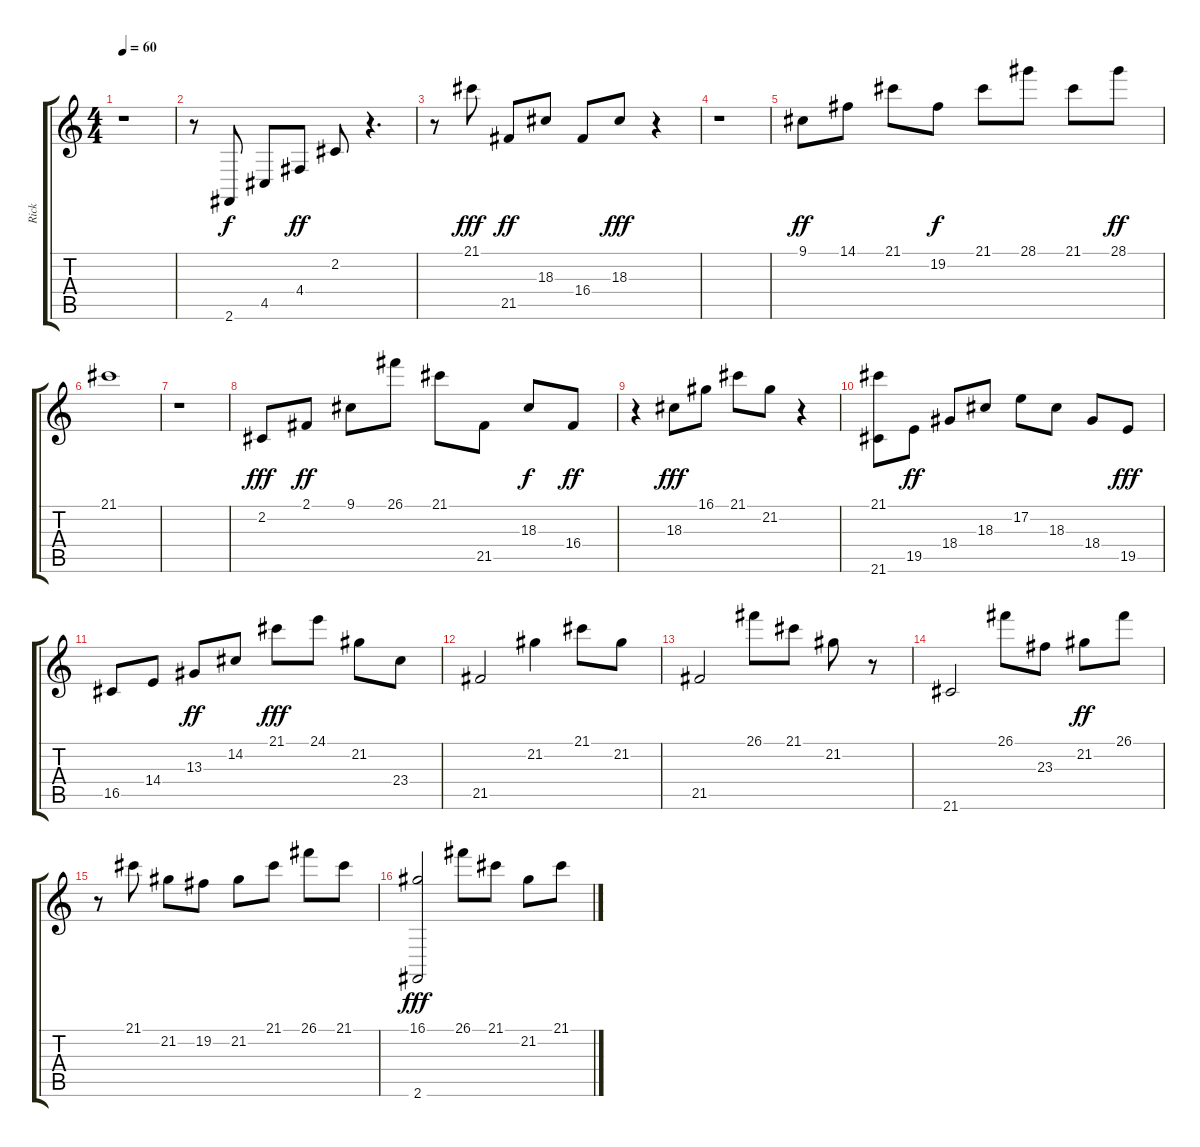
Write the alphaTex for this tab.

\track ("Rick" "Rick") {instrument acousticgrandpiano}
\staff {score tabs}
\tuning (E4 B3 G3 D3 A2 E2) {hide}
\ts (4 4)
\tempo 60
\clef g2
\ks c
r.1{dy f} |
r.8 2.6.8 4.5.8 4.4.8{dy ff} 2.2.8 r.4{d} |
r.8 21.1.8{dy fff} 21.5.8{dy ff} 18.3.8 16.4.8 18.3.8{dy fff} r.4 |
r.1 |
9.1.8{dy ff} 14.1.8 21.1.8 19.2.8{dy f} 21.1.8 28.1.8 21.1.8 28.1.8{dy ff} |
21.1.1 |
r.1 |
2.2.8{dy fff} 2.1.8{dy ff} 9.1.8 26.1.8 21.1.8 21.5.8 18.3.8{dy f} 16.4.8{dy ff} |
r.4 18.3.8{dy fff} 16.1.8 21.1.8 21.2.8 r.4 |
(21.1 21.6).8 19.5.8{dy ff} 18.4.8 18.3.8 17.2.8 18.3.8 18.4.8 19.5.8{dy fff} |
16.5.8 14.4.8 13.3.8{dy ff} 14.2.8 21.1.8{dy fff} 24.1.8 21.2.8 23.4.8 |
21.5.2 21.2.4 21.1.8 21.2.8 |
21.5.2 26.1.8 21.1.8 21.2.8 r.8 |
21.6.2 26.1.8 23.3.8 21.2.8{dy ff} 26.1.8 |
r.8 21.1.8 21.2.8 19.2.8 21.2.8 21.1.8 26.1.8 21.1.8 |
(16.1 2.6).2{dy fff} 26.1.8 21.1.8 21.2.8 21.1.8
